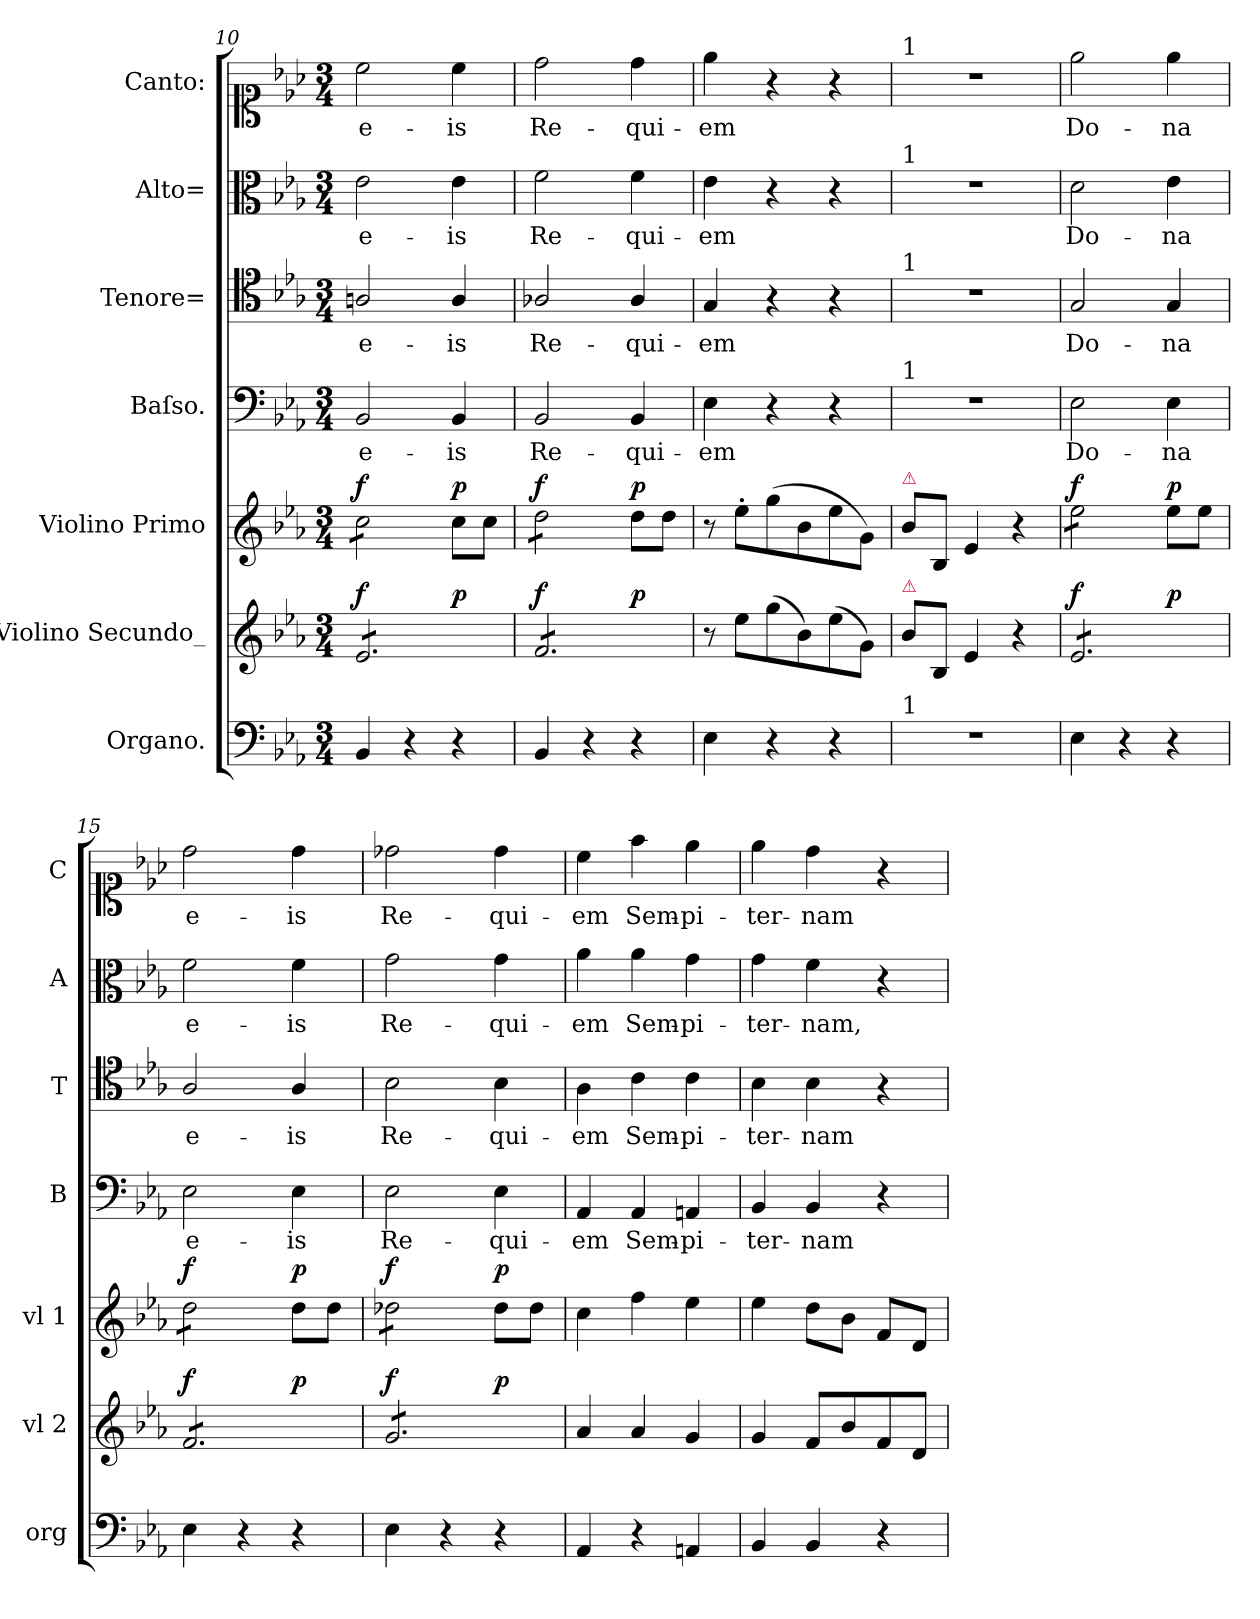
**kern	**kern	**dynam	**kern	**dynam	**kern	**text	**kern	**text	**kern	**text	**kern	**text
*part7	*part6	*part6	*part5	*part5	*part4	*part4	*part3	*part3	*part2	*part2	*part1	*part1
*staff7	*staff6	*staff6	*staff5	*staff5	*staff4	*staff4	*staff3	*staff3	*staff2	*staff2	*staff1	*staff1
*I"Organo.	*I"Violino Secundo_	*	*I"Violino Primo	*	*I"Baſso.	*	*I"Tenore=	*	*I"Alto=	*	*I"Canto:	*
*I'org	*I'vl 2	*	*I'vl 1	*	*I'B	*	*I'T	*	*I'A	*	*I'C	*
*clefF4	*clefG2	*	*clefG2	*	*clefF4	*	*clefC4	*	*clefC3	*	*clefC1	*
*k[b-e-a-]	*k[b-e-a-]	*	*k[b-e-a-]	*	*k[b-e-a-]	*	*k[b-e-a-]	*	*k[b-e-a-]	*	*k[b-e-a-]	*
*E-:	*E-:	*	*E-:	*	*E-:	*	*E-:	*	*E-:	*	*E-:	*
*M3/4	*M3/4	*	*M3/4	*	*M3/4	*	*M3/4	*	*M3/4	*	*M3/4	*
=10	=10	=10	=10	=10	=10	=10	=10	=10	=10	=10	=10	=10
!	!	!LO:DY:a	!	!LO:DY:a	!	!	!	!	!	!	!	!
*	*^	*	*	*	*	*	*	*	*	*	*	*
*	*tremolo	*	*	*	*	*	*	*	*	*	*	*	*
*	*	*	*	*tremolo	*	*	*	*	*	*	*	*	*
4BB-/	8e-/L	2ryy	f	8cc\L	f	2BB-/	e-	2An/	e-	2e-\	e-	2cc\	e-
.	8e-/	.	.	8cc\	.	.	.	.	.	.	.	.	.
4r	8e-/	.	.	8cc\	.	.	.	.	.	.	.	.	.
.	8e-/	.	.	8cc\J	.	.	.	.	.	.	.	.	.
*	*	*	*	*Xtremolo	*	*	*	*	*	*	*	*	*
!	!	!	!LO:DY:a	!	!LO:DY:a	!	!	!	!	!	!	!	!
4r	8e-/	4ryy	p	8cc\L	p	4BB-/	-is	4A/	-is	4e-\	-is	4cc\	-is
.	8e-/J	.	.	8cc\J	.	.	.	.	.	.	.	.	.
=11	=11	=11	=11	=11	=11	=11	=11	=11	=11	=11	=11	=11	=11
!	!	!	!LO:DY:a	!	!LO:DY:a	!	!	!	!	!	!	!	!
*	*	*	*	*tremolo	*	*	*	*	*	*	*	*	*
4BB-/	8f/L	2ryy	f	8dd\L	f	2BB-/	Re-	2A-X/	Re-	2f\	Re-	2dd\	Re-
.	8f/	.	.	8dd\	.	.	.	.	.	.	.	.	.
4r	8f/	.	.	8dd\	.	.	.	.	.	.	.	.	.
.	8f/	.	.	8dd\J	.	.	.	.	.	.	.	.	.
*	*	*	*	*Xtremolo	*	*	*	*	*	*	*	*	*
!	!	!	!LO:DY:a	!	!LO:DY:a	!	!	!	!	!	!	!	!
4r	8f/	4ryy	p	8dd\L	p	4BB-/	-qui-	4A-/	-qui-	4f\	-qui-	4dd\	-qui-
.	8f/J	.	.	8dd\J	.	.	.	.	.	.	.	.	.
*	*Xtremolo	*	*	*	*	*	*	*	*	*	*	*	*
*	*v	*v	*	*	*	*	*	*	*	*	*	*	*
=12	=12	=12	=12	=12	=12	=12	=12	=12	=12	=12	=12	=12
4E-\	8r	.	8r	.	4E-\	-em	4G/	-em	4e-\	-em	4ee-\	-em
.	8ee-\L	.	8ee-'\L	.	.	.	.	.	.	.	.	.
4r	(8gg\	.	(8gg\	.	4r	.	4r	.	4r	.	4r	.
.	8b-\)	.	8b-\	.	.	.	.	.	.	.	.	.
4r	(8ee-\	.	8ee-\	.	4r	.	4r	.	4r	.	4r	.
.	8g\J)	.	8g\J)	.	.	.	.	.	.	.	.	.
=13	=13	=13	=13	=13	=13	=13	=13	=13	=13	=13	=13	=13
!	!	!	!	!	!	!	!	!	!	!	!LO:TX:a:t=1	!
!	!	!	!	!	!	!	!	!	!LO:TX:a:t=1	!	!	!
!	!	!	!	!	!	!	!LO:TX:a:t=1	!	!	!	!	!
!	!	!	!	!	!LO:TX:a:t=1	!	!	!	!	!	!	!
!	!	!	!LO:TX:a:color=crimson:t=⚠	!	!	!	!	!	!	!	!	!
!	!LO:TX:a:color=crimson:t=⚠	!	!	!	!	!	!	!	!	!	!	!
!LO:TX:a:t=1	!	!	!	!	!	!	!	!	!	!	!	!
2.r	8b-\L	.	8b-\L	.	2.r	.	2.r	.	2.r	.	2.r	.
.	8B-/J	.	8B-/J	.	.	.	.	.	.	.	.	.
.	4e-/	.	4e-/	.	.	.	.	.	.	.	.	.
.	4r	.	4r	.	.	.	.	.	.	.	.	.
=14	=14	=14	=14	=14	=14	=14	=14	=14	=14	=14	=14	=14
!	!	!LO:DY:a	!	!LO:DY:a	!	!	!	!	!	!	!	!
*	*^	*	*	*	*	*	*	*	*	*	*	*
*	*tremolo	*	*	*	*	*	*	*	*	*	*	*	*
*	*	*	*	*tremolo	*	*	*	*	*	*	*	*	*
4E-\	8e-/L	2ryy	f	8ee-\L	f	2E-\	Do-	2G/	Do-	2d\	Do-	2ee-\	Do-
.	8e-/	.	.	8ee-\	.	.	.	.	.	.	.	.	.
4r	8e-/	.	.	8ee-\	.	.	.	.	.	.	.	.	.
.	8e-/	.	.	8ee-\J	.	.	.	.	.	.	.	.	.
*	*	*	*	*Xtremolo	*	*	*	*	*	*	*	*	*
!	!	!	!LO:DY:a	!	!LO:DY:a	!	!	!	!	!	!	!	!
4r	8e-/	4ryy	p	8ee-\L	p	4E-\	-na	4G/	-na	4e-\	-na	4ee-\	-na
.	8e-/J	.	.	8ee-\J	.	.	.	.	.	.	.	.	.
=15	=15	=15	=15	=15	=15	=15	=15	=15	=15	=15	=15	=15	=15
!	!	!	!LO:DY:a	!	!LO:DY:a	!	!	!	!	!	!	!	!
*	*	*	*	*tremolo	*	*	*	*	*	*	*	*	*
4E-\	8f/L	2ryy	f	8dd\L	f	2E-\	e-	2A-/	e-	2f\	e-	2dd\	e-
.	8f/	.	.	8dd\	.	.	.	.	.	.	.	.	.
4r	8f/	.	.	8dd\	.	.	.	.	.	.	.	.	.
.	8f/	.	.	8dd\J	.	.	.	.	.	.	.	.	.
*	*	*	*	*Xtremolo	*	*	*	*	*	*	*	*	*
!	!	!	!LO:DY:a	!	!LO:DY:a	!	!	!	!	!	!	!	!
4r	8f/	4ryy	p	8dd\L	p	4E-\	-is	4A-/	-is	4f\	-is	4dd\	-is
.	8f/J	.	.	8dd\J	.	.	.	.	.	.	.	.	.
=16	=16	=16	=16	=16	=16	=16	=16	=16	=16	=16	=16	=16	=16
!	!	!	!LO:DY:a	!	!LO:DY:a	!	!	!	!	!	!	!	!
*	*	*	*	*tremolo	*	*	*	*	*	*	*	*	*
4E-\	8g/L	2ryy	f	8dd-X\L	f	2E-\	Re-	2B-\	Re-	2g\	Re-	2dd-X\	Re-
.	8g/	.	.	8dd-X\	.	.	.	.	.	.	.	.	.
4r	8g/	.	.	8dd-X\	.	.	.	.	.	.	.	.	.
.	8g/	.	.	8dd-X\J	.	.	.	.	.	.	.	.	.
*	*	*	*	*Xtremolo	*	*	*	*	*	*	*	*	*
!	!	!	!LO:DY:a	!	!LO:DY:a	!	!	!	!	!	!	!	!
4r	8g/	4ryy	p	8dd-\L	p	4E-\	-qui-	4B-\	-qui-	4g\	-qui-	4dd-\	-qui-
.	8g/J	.	.	8dd-\J	.	.	.	.	.	.	.	.	.
*	*Xtremolo	*	*	*	*	*	*	*	*	*	*	*	*
*	*v	*v	*	*	*	*	*	*	*	*	*	*	*
=17	=17	=17	=17	=17	=17	=17	=17	=17	=17	=17	=17	=17
4AA-/	4a-/	.	4cc\	.	4AA-/	-em	4A-\	-em	4a-\	-em	4cc\	-em
4r	4a-/	.	4ff\	.	4AA-/	Sem-	4c\	Sem-	4a-\	Sem-	4ff\	Sem-
4AAn/	4g/	.	4ee-\	.	4AAn/	-pi-	4c\	-pi-	4g\	-pi-	4ee-\	-pi-
=18	=18	=18	=18	=18	=18	=18	=18	=18	=18	=18	=18	=18
4BB-/	4g/	.	4ee-\	.	4BB-/	-ter-	4B-\	-ter-	4g\	-ter-	4ee-\	-ter-
4BB-/	8f/L	.	8dd\L	.	4BB-/	-nam	4B-\	-nam	4f\	-nam,	4dd\	-nam
.	8b-/	.	8b-\J	.	.	.	.	.	.	.	.	.
4r	8f/	.	8f/L	.	4r	.	4r	.	4r	.	4r	.
.	8d/J	.	8d/J	.	.	.	.	.	.	.	.	.
=	=	=	=	=	=	=	=	=	=	=	=	=
*-	*-	*-	*-	*-	*-	*-	*-	*-	*-	*-	*-	*-
